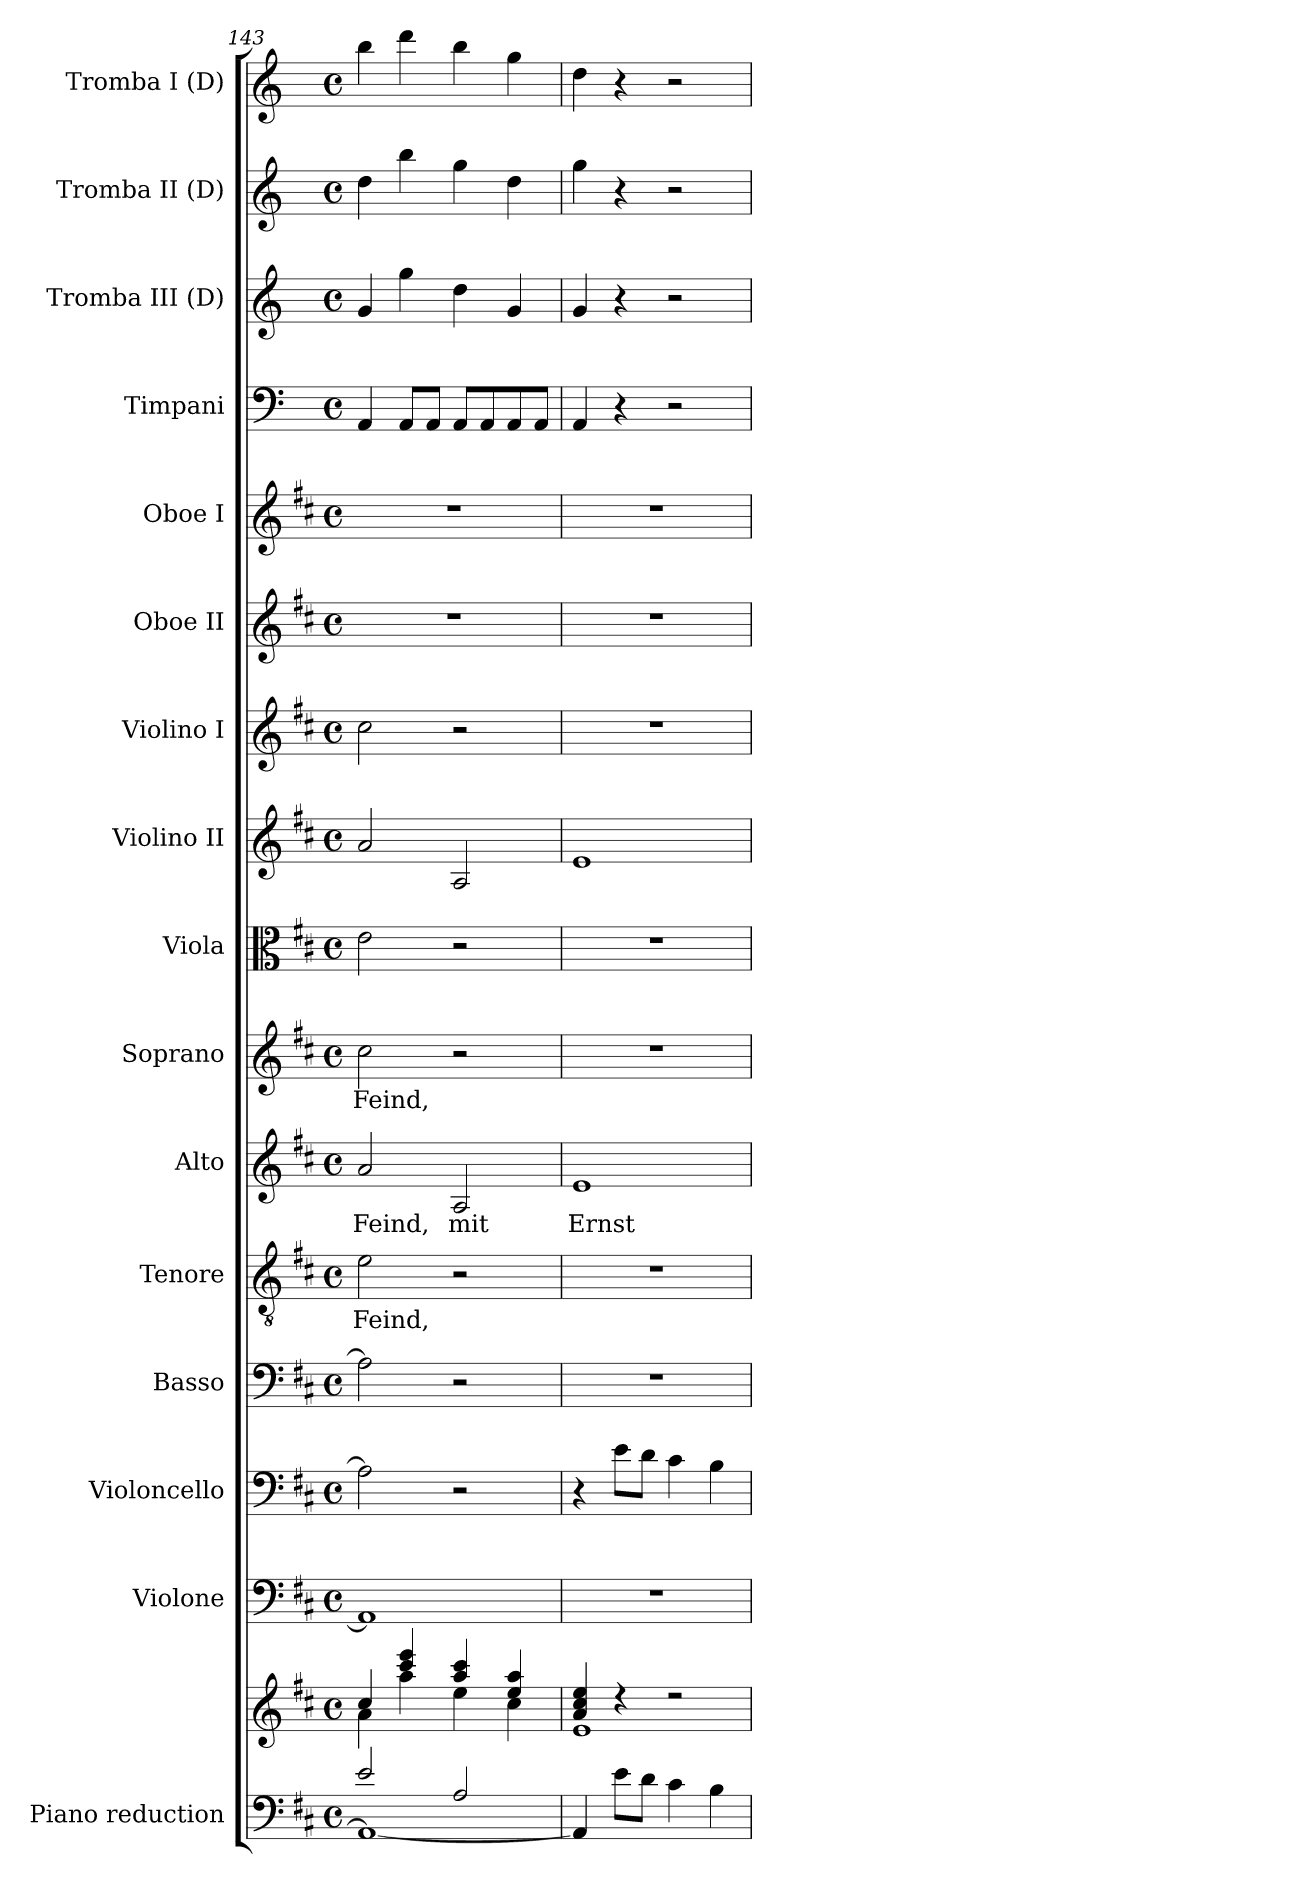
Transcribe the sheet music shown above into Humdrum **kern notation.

**kern	**kern	**kern	**kern	**kern	**kern	**text	**kern	**text	**kern	**text	**kern	**kern	**kern	**kern	**kern	**kern	**kern	**kern	**kern
*part16	*part16	*part15	*part14	*part13	*part12	*part12	*part11	*part11	*part10	*part10	*part9	*part8	*part7	*part6	*part5	*part4	*part3	*part2	*part1
*staff17	*staff16	*staff15	*staff14	*staff13	*staff12	*staff12	*staff11	*staff11	*staff10	*staff10	*staff9	*staff8	*staff7	*staff6	*staff5	*staff4	*staff3	*staff2	*staff1
*I"Piano reduction	*	*I"Violone	*I"Violoncello	*I"Basso	*I"Tenore	*	*I"Alto	*	*I"Soprano	*	*I"Viola	*I"Violino II	*I"Violino I	*I"Oboe II	*I"Oboe I	*I"Timpani	*I"Tromba III (D)	*I"Tromba II (D)	*I"Tromba I (D)
*I'Pno	*	*	*	*	*	*	*	*	*	*	*	*	*	*I'Ob	*I'Ob	*I'Timp	*	*	*
!!LO:PB:g=z
*clefF4	*clefG2	*clefF4	*clefF4	*clefF4	*clefGv2	*	*clefG2	*	*clefG2	*	*clefC3	*clefG2	*clefG2	*clefG2	*clefG2	*clefF4	*clefG2	*clefG2	*clefG2
*	*	*ITrd7c12	*	*	*	*	*	*	*	*	*	*	*	*	*	*	*ITrd-1c-2	*ITrd-1c-2	*ITrd-1c-2
*k[f#c#]	*k[f#c#]	*k[f#c#]	*k[f#c#]	*k[f#c#]	*k[f#c#]	*	*k[f#c#]	*	*k[f#c#]	*	*k[f#c#]	*k[f#c#]	*k[f#c#]	*k[f#c#]	*k[f#c#]	*k[]	*k[f#c#]	*k[f#c#]	*k[f#c#]
*M4/4	*M4/4	*M4/4	*M4/4	*M4/4	*M4/4	*	*M4/4	*	*M4/4	*	*M4/4	*M4/4	*M4/4	*M4/4	*M4/4	*M4/4	*M4/4	*M4/4	*M4/4
*met(c)	*met(c)	*met(c)	*met(c)	*met(c)	*met(c)	*	*met(c)	*	*met(c)	*	*met(c)	*met(c)	*met(c)	*met(c)	*met(c)	*met(c)	*met(c)	*met(c)	*met(c)
=143	=143	=143	=143	=143	=143	=143	=143	=143	=143	=143	=143	=143	=143	=143	=143	=143	=143	=143	=143
*^	*^	*	*	*	*	*	*	*	*	*	*	*	*	*	*	*	*	*	*
!	!	!	!	!	!	!	!	!LO:LY:b	!	!LO:LY:b	!	!LO:LY:b	!	!	!	!	!	!	!	!	!
2e/	1AA_	4cc#/	4a\	1AAA]	2A\]	2A\]	2e\	Feind,	2a/	Feind,	2cc#\	Feind,	2e\	2a/	2cc#\	1r	1r	4AA/	4a/	4ee\	4ccc#\
.	.	4ccc#/ 4eee/	4aa\	.	.	.	.	.	.	.	.	.	.	.	.	.	.	8AA/L	4aa\	4ccc#\	4eee\
.	.	.	.	.	.	.	.	.	.	.	.	.	.	.	.	.	.	8AA/J	.	.	.
!	!	!	!	!	!	!	!	!	!	!LO:LY:b	!	!	!	!	!	!	!	!	!	!	!
2A/	.	4aa/ 4ccc#/	4ee\	.	2r	2r	2r	.	2A/	mit	2r	.	2r	2A/	2r	.	.	8AA/L	4ee\	4aa\	4ccc#\
.	.	.	.	.	.	.	.	.	.	.	.	.	.	.	.	.	.	8AA/	.	.	.
.	.	4ee/ 4aa/	4cc#\	.	.	.	.	.	.	.	.	.	.	.	.	.	.	8AA/	4a/	4ee\	4aa\
.	.	.	.	.	.	.	.	.	.	.	.	.	.	.	.	.	.	8AA/J	.	.	.
*v	*v	*	*	*	*	*	*	*	*	*	*	*	*	*	*	*	*	*	*	*	*
=144	=144	=144	=144	=144	=144	=144	=144	=144	=144	=144	=144	=144	=144	=144	=144	=144	=144	=144	=144	=144
!	!	!	!	!	!	!	!	!	!LO:LY:b	!	!	!	!	!	!	!	!	!	!	!
4AA/]	4a/ 4cc#/ 4ee/	1e	1r	4r	1r	1r	.	1e	Ernst	1r	.	1r	1e	1r	1r	1r	4AA/	4a/	4aa\	4ee\
8e\L	4r	.	.	8e\L	.	.	.	.	.	.	.	.	.	.	.	.	4r	4r	4r	4r
8d\J	.	.	.	8d\J	.	.	.	.	.	.	.	.	.	.	.	.	.	.	.	.
4c#\	2r	.	.	4c#\	.	.	.	.	.	.	.	.	.	.	.	.	2r	2r	2r	2r
4B\	.	.	.	4B\	.	.	.	.	.	.	.	.	.	.	.	.	.	.	.	.
*	*v	*v	*	*	*	*	*	*	*	*	*	*	*	*	*	*	*	*	*	*
=	=	=	=	=	=	=	=	=	=	=	=	=	=	=	=	=	=	=	=
*-	*-	*-	*-	*-	*-	*-	*-	*-	*-	*-	*-	*-	*-	*-	*-	*-	*-	*-	*-
